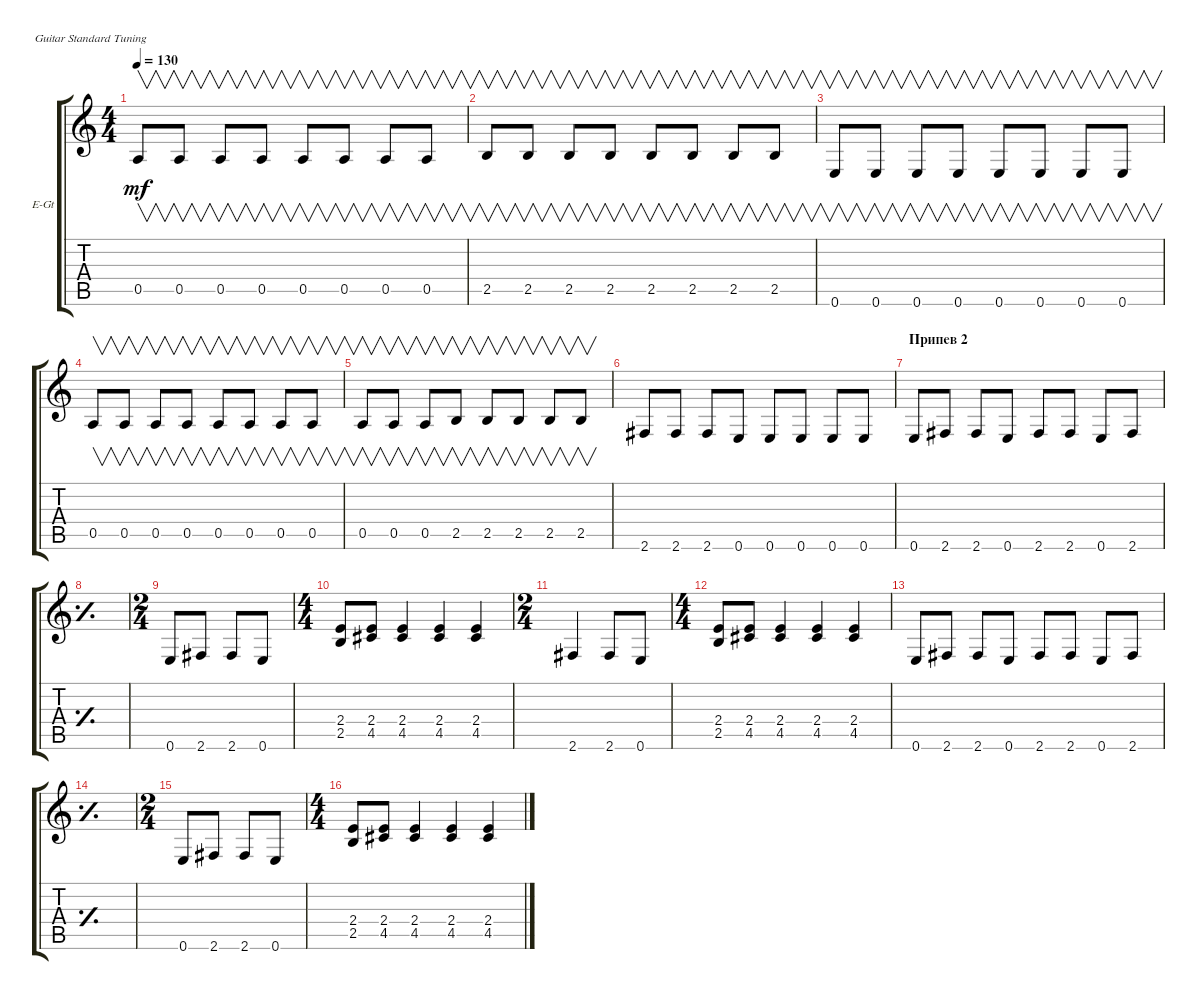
\defaultSystemsLayout 4
\bracketExtendMode groupsimilarinstruments
\firstSystemTrackNameOrientation horizontal
\otherSystemsTrackNameOrientation horizontal
\track ("Electric Guitar" "E-Gt") {instrument overdrivenguitar}
\staff {score tabs}
\tuning (E4 B3 G3 D3 A2 E2)
\ts (4 4)
\tempo 130
\clef g2
\ks c
0.5.8{v dy mf} 0.5.8{v} 0.5.8{v} 0.5.8{v} 0.5.8{v} 0.5.8{v} 0.5.8{v} 0.5.8{v} |
2.5.8{v} 2.5.8{v} 2.5.8{v} 2.5.8{v} 2.5.8{v} 2.5.8{v} 2.5.8{v} 2.5.8{v} |
0.6.8{v} 0.6.8{v} 0.6.8{v} 0.6.8{v} 0.6.8{v} 0.6.8{v} 0.6.8{v} 0.6.8{v} |
0.5.8{v} 0.5.8{v} 0.5.8{v} 0.5.8{v} 0.5.8{v} 0.5.8{v} 0.5.8{v} 0.5.8{v} |
0.5.8{v} 0.5.8{v} 0.5.8{v} 2.5.8{v} 2.5.8{v} 2.5.8{v} 2.5.8{v} 2.5.8{v} |
2.6.8 2.6.8 2.6.8 0.6.8 0.6.8 0.6.8 0.6.8 0.6.8 |
\section ("" "Припев 2")
0.6.8 2.6.8 2.6.8 0.6.8 2.6.8 2.6.8 0.6.8 2.6.8 |
\simile simple
|
\ts (2 4)
\simile none
0.6.8 2.6.8 2.6.8 0.6.8 |
\ts (4 4)
(2.5 2.4).8 (2.4 4.5).8 (2.4 4.5).4 (2.4 4.5).4 (2.4 4.5).4 |
\ts (2 4)
2.6.4 2.6.8 0.6.8 |
\ts (4 4)
(2.5 2.4).8 (2.4 4.5).8 (2.4 4.5).4 (2.4 4.5).4 (2.4 4.5).4 |
0.6.8 2.6.8 2.6.8 0.6.8 2.6.8 2.6.8 0.6.8 2.6.8 |
\simile simple
|
\ts (2 4)
\simile none
0.6.8 2.6.8 2.6.8 0.6.8 |
\ts (4 4)
(2.5 2.4).8 (2.4 4.5).8 (2.4 4.5).4 (2.4 4.5).4 (2.4 4.5).4
